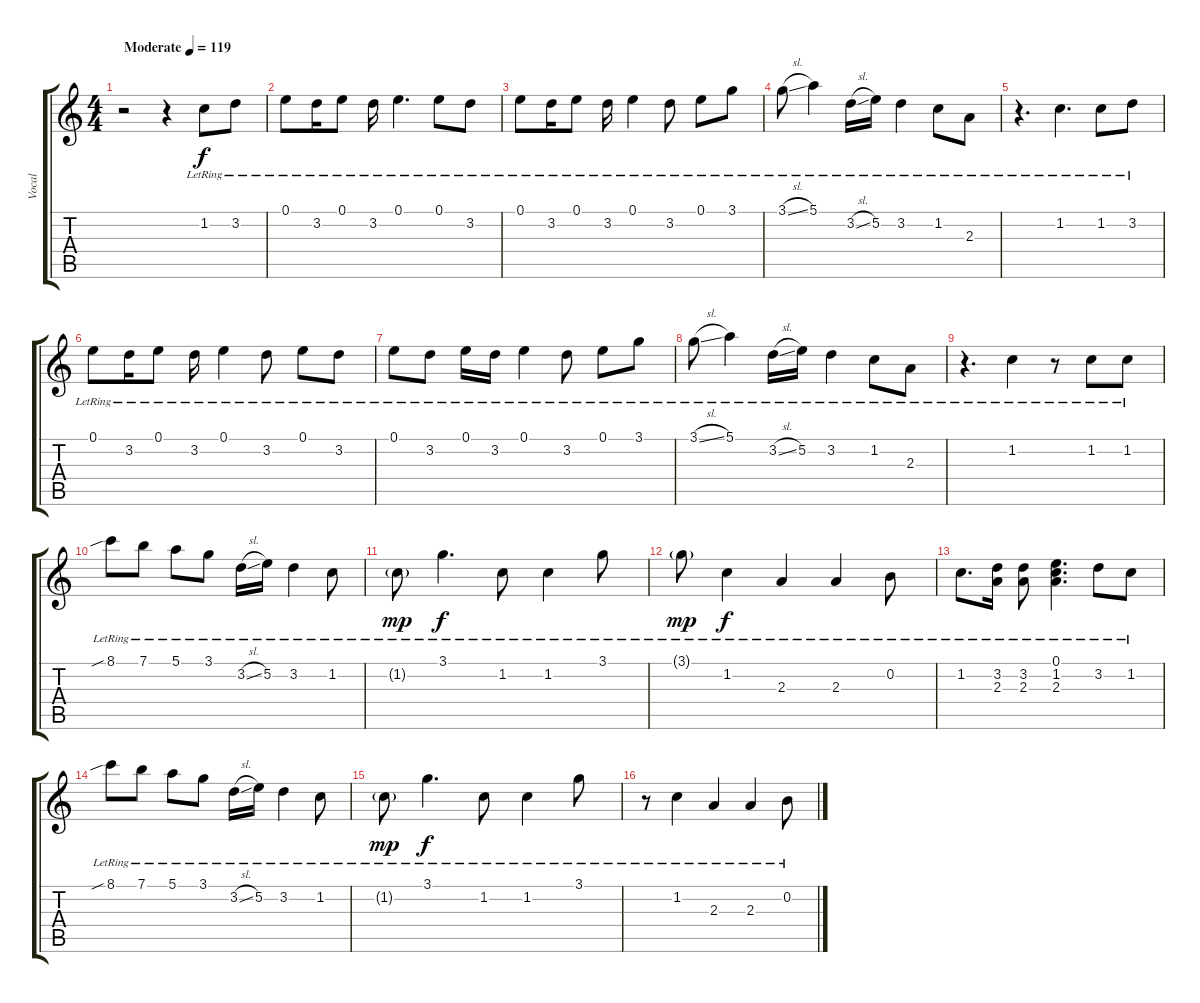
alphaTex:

\track ("Vocal" "Vocal") {instrument acousticguitarnylon}
\staff {score tabs}
\tuning (E4 B3 G3 D3 A2 E2) {hide}
\ts (4 4)
\tempo (119 "Moderate")
\clef g2
\ks c
r.2{dy f instrument acousticguitarnylon} r.4 1.2{lr}.8 3.2{lr}.8 |
0.1{lr}.8 3.2{lr}.16 0.1{lr}.8 3.2{lr}.16 0.1{lr}.4{d} 0.1{lr}.8 3.2{lr}.8 |
0.1{lr}.8 3.2{lr}.16 0.1{lr}.8 3.2{lr}.16 0.1{lr}.4 3.2{lr}.8 0.1{lr}.8 3.1{lr}.8 |
3.1{sl lr}.8 5.1{lr}.4 3.2{sl lr}.16 5.2{lr}.16 3.2{lr}.4 1.2{lr}.8 2.3{lr}.8 |
r.4{d} 1.2{lr}.4{d} 1.2{lr}.8 3.2{lr}.8 |
0.1{lr}.8 3.2{lr}.16 0.1{lr}.8 3.2{lr}.16 0.1{lr}.4 3.2{lr}.8 0.1{lr}.8 3.2{lr}.8 |
0.1{lr}.8 3.2{lr}.8 0.1{lr}.16 3.2{lr}.16 0.1{lr}.4 3.2{lr}.8 0.1{lr}.8 3.1{lr}.8 |
3.1{sl lr}.8 5.1{lr}.4 3.2{sl lr}.16 5.2{lr}.16 3.2{lr}.4 1.2{lr}.8 2.3{lr}.8 |
r.4{d} 1.2{lr}.4 r.8 1.2{lr}.8 1.2{lr}.8 |
8.1{sib lr}.8 7.1{lr}.8 5.1{lr}.8 3.1{lr}.8 3.2{sl lr}.16 5.2{lr}.16 3.2{lr}.4 1.2{lr}.8 |
1.2{g lr}.8{dy mp} 3.1{lr}.4{d dy f} 1.2{lr}.8 1.2{lr}.4 3.1{lr}.8 |
3.1{g lr}.8{dy mp} 1.2{lr}.4{dy f} 2.3{lr}.4 2.3{lr}.4 0.2{lr}.8 |
1.2{lr}.8{d} (3.2{lr} 2.3{lr}).16 (3.2{lr} 2.3{lr}).8 (0.1{lr} 1.2{lr} 2.3{lr}).4{d} 3.2{lr}.8 1.2{lr}.8 |
8.1{sib lr}.8 7.1{lr}.8 5.1{lr}.8 3.1{lr}.8 3.2{sl lr}.16 5.2{lr}.16 3.2{lr}.4 1.2{lr}.8 |
1.2{g lr}.8{dy mp} 3.1{lr}.4{d dy f} 1.2{lr}.8 1.2{lr}.4 3.1{lr}.8 |
r.8 1.2{lr}.4 2.3{lr}.4 2.3{lr}.4 0.2{lr}.8
